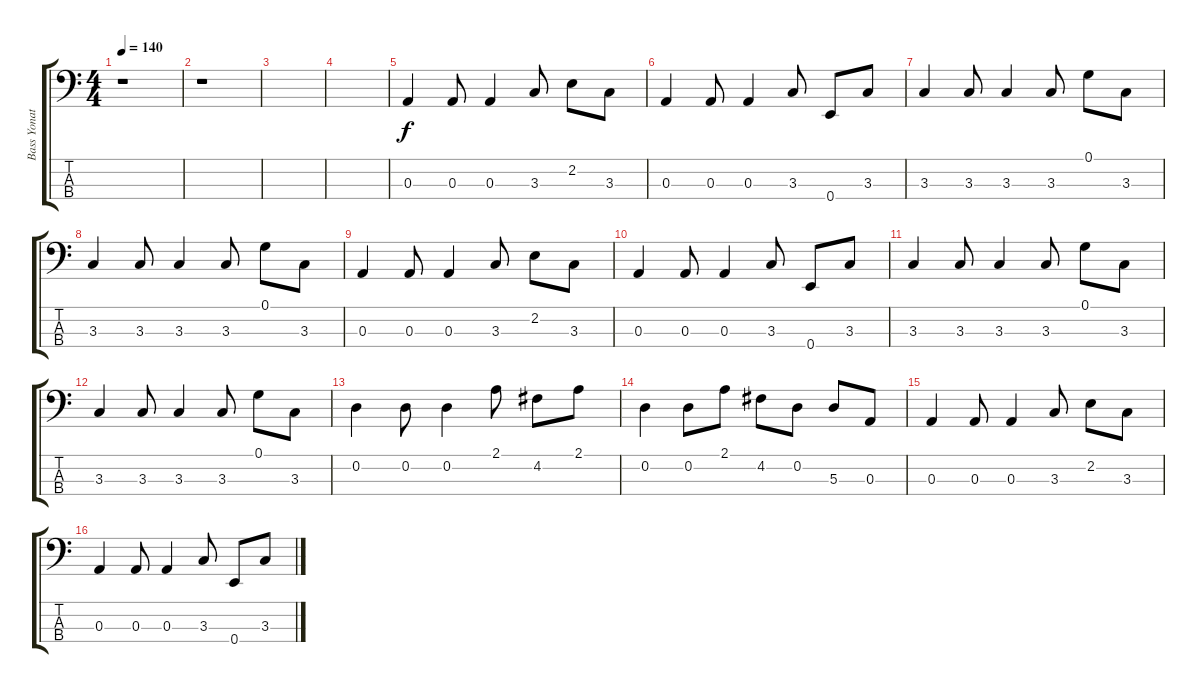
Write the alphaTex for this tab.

\track ("Bass Yonatan" "Bass Yonat") {instrument electricbassfinger}
\staff {score tabs}
\tuning (G2 D2 A1 E1) {hide}
\ts (4 4)
\tempo 140
\clef f4
\ks c
r.1{dy f instrument electricbassfinger} |
r.1 |
|
|
0.3.4 0.3.8 0.3.4 3.3.8 2.2.8 3.3.8 |
0.3.4 0.3.8 0.3.4 3.3.8 0.4.8 3.3.8 |
3.3.4 3.3.8 3.3.4 3.3.8 0.1.8 3.3.8 |
3.3.4 3.3.8 3.3.4 3.3.8 0.1.8 3.3.8 |
0.3.4 0.3.8 0.3.4 3.3.8 2.2.8 3.3.8 |
0.3.4 0.3.8 0.3.4 3.3.8 0.4.8 3.3.8 |
3.3.4 3.3.8 3.3.4 3.3.8 0.1.8 3.3.8 |
3.3.4 3.3.8 3.3.4 3.3.8 0.1.8 3.3.8 |
0.2.4 0.2.8 0.2.4 2.1.8 4.2.8 2.1.8 |
0.2.4 0.2.8 2.1.8 4.2.8 0.2.8 5.3.8 0.3.8 |
0.3.4 0.3.8 0.3.4 3.3.8 2.2.8 3.3.8 |
0.3.4 0.3.8 0.3.4 3.3.8 0.4.8 3.3.8
